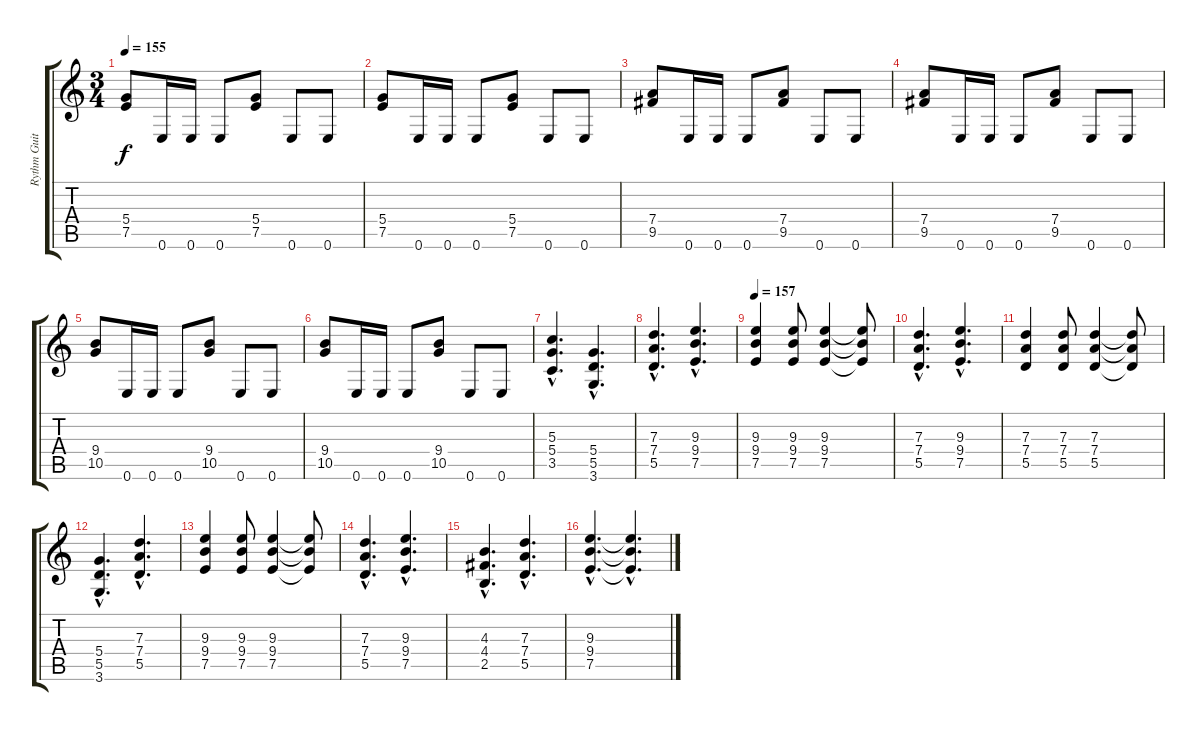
\track ("Rythm Guitar 1" "Rythm Guit") {instrument distortionguitar}
\staff {score tabs}
\tuning (E4 B3 G3 D3 A2 E2) {hide}
\ts (3 4)
\tempo 155
\clef g2
\ks c
(5.4 7.5).8{dy f} 0.6.16 0.6.16 0.6.8 (5.4 7.5).8 0.6.8 0.6.8 |
(5.4 7.5).8 0.6.16 0.6.16 0.6.8 (5.4 7.5).8 0.6.8 0.6.8 |
(7.4 9.5).8 0.6.16 0.6.16 0.6.8 (7.4 9.5).8 0.6.8 0.6.8 |
(7.4 9.5).8 0.6.16 0.6.16 0.6.8 (7.4 9.5).8 0.6.8 0.6.8 |
(9.4 10.5).8 0.6.16 0.6.16 0.6.8 (9.4 10.5).8 0.6.8 0.6.8 |
(9.4 10.5).8 0.6.16 0.6.16 0.6.8 (9.4 10.5).8 0.6.8 0.6.8 |
(5.3{hac} 5.4{hac} 3.5{hac}).4{d} (5.4{hac} 5.5{hac} 3.6{hac}).4{d} |
(7.3{hac} 7.4{hac} 5.5{hac}).4{d} (9.3{hac} 9.4{hac} 7.5{hac}).4{d} |
\tempo 155
\tempo 157
(9.3 9.4 7.5).4 (9.3 9.4 7.5).8 (9.3 9.4 7.5).4 (9.3{t} 9.4{t} 7.5{t}).8 |
(7.3{hac} 7.4{hac} 5.5{hac}).4{d} (9.3{hac} 9.4{hac} 7.5{hac}).4{d} |
(7.3 7.4 5.5).4 (7.3 7.4 5.5).8 (7.3 7.4 5.5).4 (7.3{t} 7.4{t} 5.5{t}).8 |
(5.4{hac} 5.5{hac} 3.6{hac}).4{d} (7.3{hac} 7.4{hac} 5.5{hac}).4{d} |
(9.3 9.4 7.5).4 (9.3 9.4 7.5).8 (9.3 9.4 7.5).4 (9.3{t} 9.4{t} 7.5{t}).8 |
(7.3{hac} 7.4{hac} 5.5{hac}).4{d} (9.3{hac} 9.4{hac} 7.5{hac}).4{d} |
(4.3{hac} 4.4{hac} 2.5{hac}).4{d} (7.3{hac} 7.4{hac} 5.5{hac}).4{d} |
(9.3{hac} 9.4{hac} 7.5{hac}).4{d} (9.3{hac t} 9.4{hac t} 7.5{hac t}).4{d}
